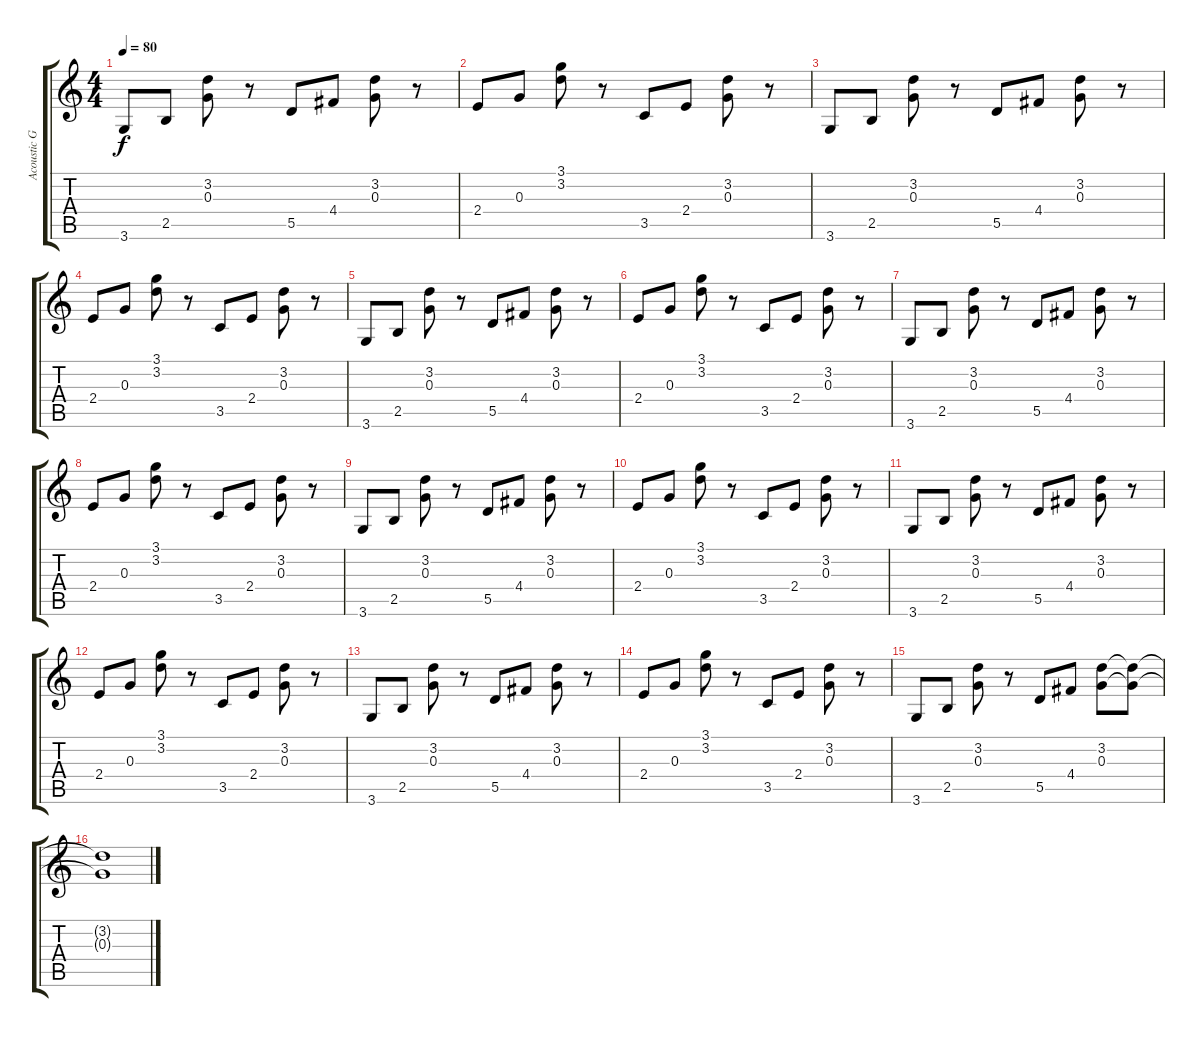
\track ("Acoustic Guitar" "Acoustic G") {instrument acousticguitarnylon}
\staff {score tabs}
\tuning (E4 B3 G3 D3 A2 E2) {hide}
\ts (4 4)
\tempo 80
\clef g2
\ks c
3.6.8{dy f} 2.5.8 (3.2 0.3).8 r.8 5.5.8 4.4.8 (3.2 0.3).8 r.8 |
2.4.8 0.3.8 (3.1 3.2).8 r.8 3.5.8 2.4.8 (3.2 0.3).8 r.8 |
3.6.8 2.5.8 (3.2 0.3).8 r.8 5.5.8 4.4.8 (3.2 0.3).8 r.8 |
2.4.8 0.3.8 (3.1 3.2).8 r.8 3.5.8 2.4.8 (3.2 0.3).8 r.8 |
3.6.8 2.5.8 (3.2 0.3).8 r.8 5.5.8 4.4.8 (3.2 0.3).8 r.8 |
2.4.8 0.3.8 (3.1 3.2).8 r.8 3.5.8 2.4.8 (3.2 0.3).8 r.8 |
3.6.8 2.5.8 (3.2 0.3).8 r.8 5.5.8 4.4.8 (3.2 0.3).8 r.8 |
2.4.8 0.3.8 (3.1 3.2).8 r.8 3.5.8 2.4.8 (3.2 0.3).8 r.8 |
3.6.8 2.5.8 (3.2 0.3).8 r.8 5.5.8 4.4.8 (3.2 0.3).8 r.8 |
2.4.8 0.3.8 (3.1 3.2).8 r.8 3.5.8 2.4.8 (3.2 0.3).8 r.8 |
3.6.8 2.5.8 (3.2 0.3).8 r.8 5.5.8 4.4.8 (3.2 0.3).8 r.8 |
2.4.8 0.3.8 (3.1 3.2).8 r.8 3.5.8 2.4.8 (3.2 0.3).8 r.8 |
3.6.8 2.5.8 (3.2 0.3).8 r.8 5.5.8 4.4.8 (3.2 0.3).8 r.8 |
2.4.8 0.3.8 (3.1 3.2).8 r.8 3.5.8 2.4.8 (3.2 0.3).8 r.8 |
3.6.8 2.5.8 (3.2 0.3).8 r.8 5.5.8 4.4.8 (3.2 0.3).8 (3.2{t} 0.3{t}).8 |
(3.2{t} 0.3{t}).1
